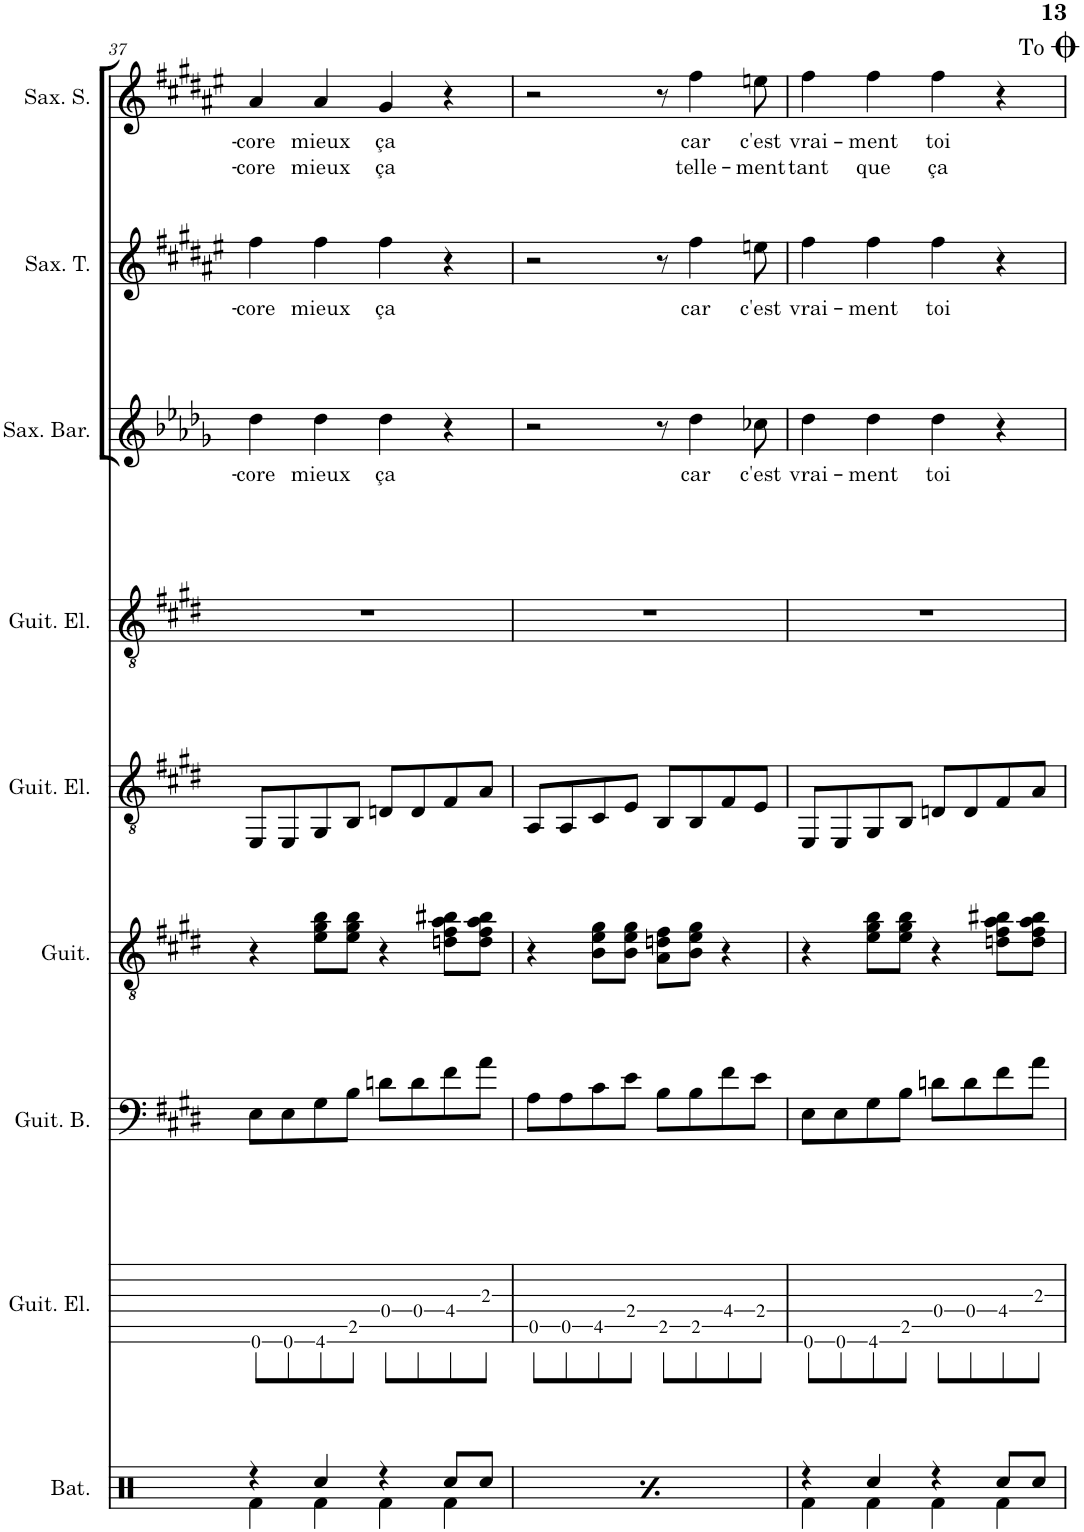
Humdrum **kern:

**kern	**kern	**kern	**kern	**kern	**kern	**kern	**text	**kern	**text	**kern	**text	**text
*part9	*part8	*part7	*part6	*part5	*part4	*part3	*part3	*part2	*part2	*part1	*part1	*part1
*staff9	*staff8	*staff7	*staff6	*staff5	*staff4	*staff3	*staff3	*staff2	*staff2	*staff1	*staff1	*staff1
*I"Batterie	*I"Guitare électrique	*I"Guitare Basse	*I"Guitare acoustique	*I"Guitare électrique	*I"Guitare électrique	*I"Saxophone Baryton	*	*I"Saxophone Ténor	*	*I"Saxophone Soprano	*	*
*I'Bat.	*I'Guit. El.	*I'Guit. B.	*I'Guit.	*I'Guit. El.	*I'Guit. El.	*I'Sax. Bar.	*	*I'Sax. T.	*	*I'Sax. S.	*	*
!!LO:PB:g=z
*clefX	*	*clefF4	*clefGv2	*clefGv2	*clefGv2	*clefG2	*	*clefG2	*	*clefG2	*	*
*	*	*Trd7c12	*	*	*	*Trd12c21	*	*Trd8c14	*	*Trd1c2	*	*
*k[]	*k[f#c#g#d#]	*k[f#c#g#d#]	*k[f#c#g#d#]	*k[f#c#g#d#]	*k[f#c#g#d#]	*k[b-e-a-d-g-]	*	*k[f#c#g#d#a#e#]	*	*k[f#c#g#d#a#e#]	*	*
*M4/4	*M4/4	*M4/4	*M4/4	*M4/4	*M4/4	*M4/4	*	*M4/4	*	*M4/4	*	*
=37	=37	=37	=37	=37	=37	=37	=37	=37	=37	=37	=37	=37
*^	*	*	*	*	*	*	*	*	*	*	*	*
!	!	!	!	!	!	!	!	!LO:LY:b	!	!LO:LY:b	!	!LO:LY:b	!LO:LY:b
4r	4Rf\	8EE\L	8E\L	4r	8EE/L	1r	4dd-\	-core	4ff#\	-core	4a#/	-core	-core
.	.	8EE\	8E\	.	8EE/	.	.	.	.	.	.	.	.
!	!	!	!	!	!	!	!	!LO:LY:b	!	!LO:LY:b	!	!LO:LY:b	!LO:LY:b
4Rcc/	4Rf\	8GG#\	8G#\	8e\ 8g#\ 8b\L	8GG#/	.	4dd-\	mieux	4ff#\	mieux	4a#/	mieux	mieux
.	.	8BB\J	8B\J	8e\ 8g#\ 8b\J	8BB/J	.	.	.	.	.	.	.	.
!	!	!	!	!	!	!	!	!LO:LY:b	!	!LO:LY:b	!	!LO:LY:b	!LO:LY:b
4r	4Rf\	8Dn\L	8dn\L	4r	8Dn/L	.	4dd-\	ça	4ff#\	ça	4g#/	ça	ça
.	.	8D\	8d\	.	8D/	.	.	.	.	.	.	.	.
8Rcc/L	4Rf\	8F#\	8f#\	8dn\ 8f#\ 8a\ 8b#X\L	8F#/	.	4r	.	4r	.	4r	.	.
8Rcc/J	.	8A\J	8a\J	8d\ 8f#\ 8a\ 8b#\J	8A/J	.	.	.	.	.	.	.	.
=38	=38	=38	=38	=38	=38	=38	=38	=38	=38	=38	=38	=38	=38
4r	4Rf\	8AA\L	8A\L	4r	8AA/L	1r	2r	.	2r	.	2r	.	.
.	.	8AA\	8A\	.	8AA/	.	.	.	.	.	.	.	.
4Rcc/	4Rf\	8C#\	8c#\	8B\ 8e\ 8g#\L	8C#/	.	.	.	.	.	.	.	.
.	.	8E\J	8e\J	8B\ 8e\ 8g#\J	8E/J	.	.	.	.	.	.	.	.
4r	4Rf\	8BB\L	8B\L	8A\ 8dn\ 8f#\L	8BB/L	.	8r	.	8r	.	8r	.	.
!	!	!	!	!	!	!	!	!LO:LY:b	!	!LO:LY:b	!	!LO:LY:b	!LO:LY:b
.	.	8BB\	8B\	8B\ 8e\ 8g#\J	8BB/	.	4dd-\	car	4ff#\	car	4ff#\	car	telle-
8Rcc/L	4Rf\	8F#\	8f#\	4r	8F#/	.	.	.	.	.	.	.	.
!	!	!	!	!	!	!	!	!LO:LY:b	!	!LO:LY:b	!	!LO:LY:b	!LO:LY:b
8Rcc/J	.	8E\J	8e\J	.	8E/J	.	8cc-X\	c'est	8een\	c'est	8een\	c'est	-ment
=39	=39	=39	=39	=39	=39	=39	=39	=39	=39	=39	=39	=39	=39
!	!	!	!	!	!	!	!	!LO:LY:b	!	!LO:LY:b	!	!LO:LY:b	!LO:LY:b
4r	4Rf\	8EE\L	8E\L	4r	8EE/L	1r	4dd-\	vrai-	4ff#\	vrai-	4ff#\	vrai-	tant
.	.	8EE\	8E\	.	8EE/	.	.	.	.	.	.	.	.
!	!	!	!	!	!	!	!	!LO:LY:b	!	!LO:LY:b	!	!LO:LY:b	!LO:LY:b
4Rcc/	4Rf\	8GG#\	8G#\	8e\ 8g#\ 8b\L	8GG#/	.	4dd-\	-ment	4ff#\	-ment	4ff#\	-ment	que
.	.	8BB\J	8B\J	8e\ 8g#\ 8b\J	8BB/J	.	.	.	.	.	.	.	.
!	!	!	!	!	!	!	!	!LO:LY:b	!	!LO:LY:b	!	!LO:LY:b	!LO:LY:b
4r	4Rf\	8Dn\L	8dn\L	4r	8Dn/L	.	4dd-\	toi	4ff#\	toi	4ff#\	toi	ça
.	.	8D\	8d\	.	8D/	.	.	.	.	.	.	.	.
8Rcc/L	4Rf\	8F#\	8f#\	8dn\ 8f#\ 8a\ 8b#X\L	8F#/	.	4r	.	4r	.	4r	.	.
8Rcc/J	.	8A\J	8a\J	8d\ 8f#\ 8a\ 8b#\J	8A/J	.	.	.	.	.	.	.	.
*v	*v	*	*	*	*	*	*	*	*	*	*	*	*
!	!	!	!	!	!	!	!	!	!	!LO:TX:a:t=To <font size="20"/>	!	!
=	=	=	=	=	=	=	=	=	=	=	=	=
*-	*-	*-	*-	*-	*-	*-	*-	*-	*-	*-	*-	*-
